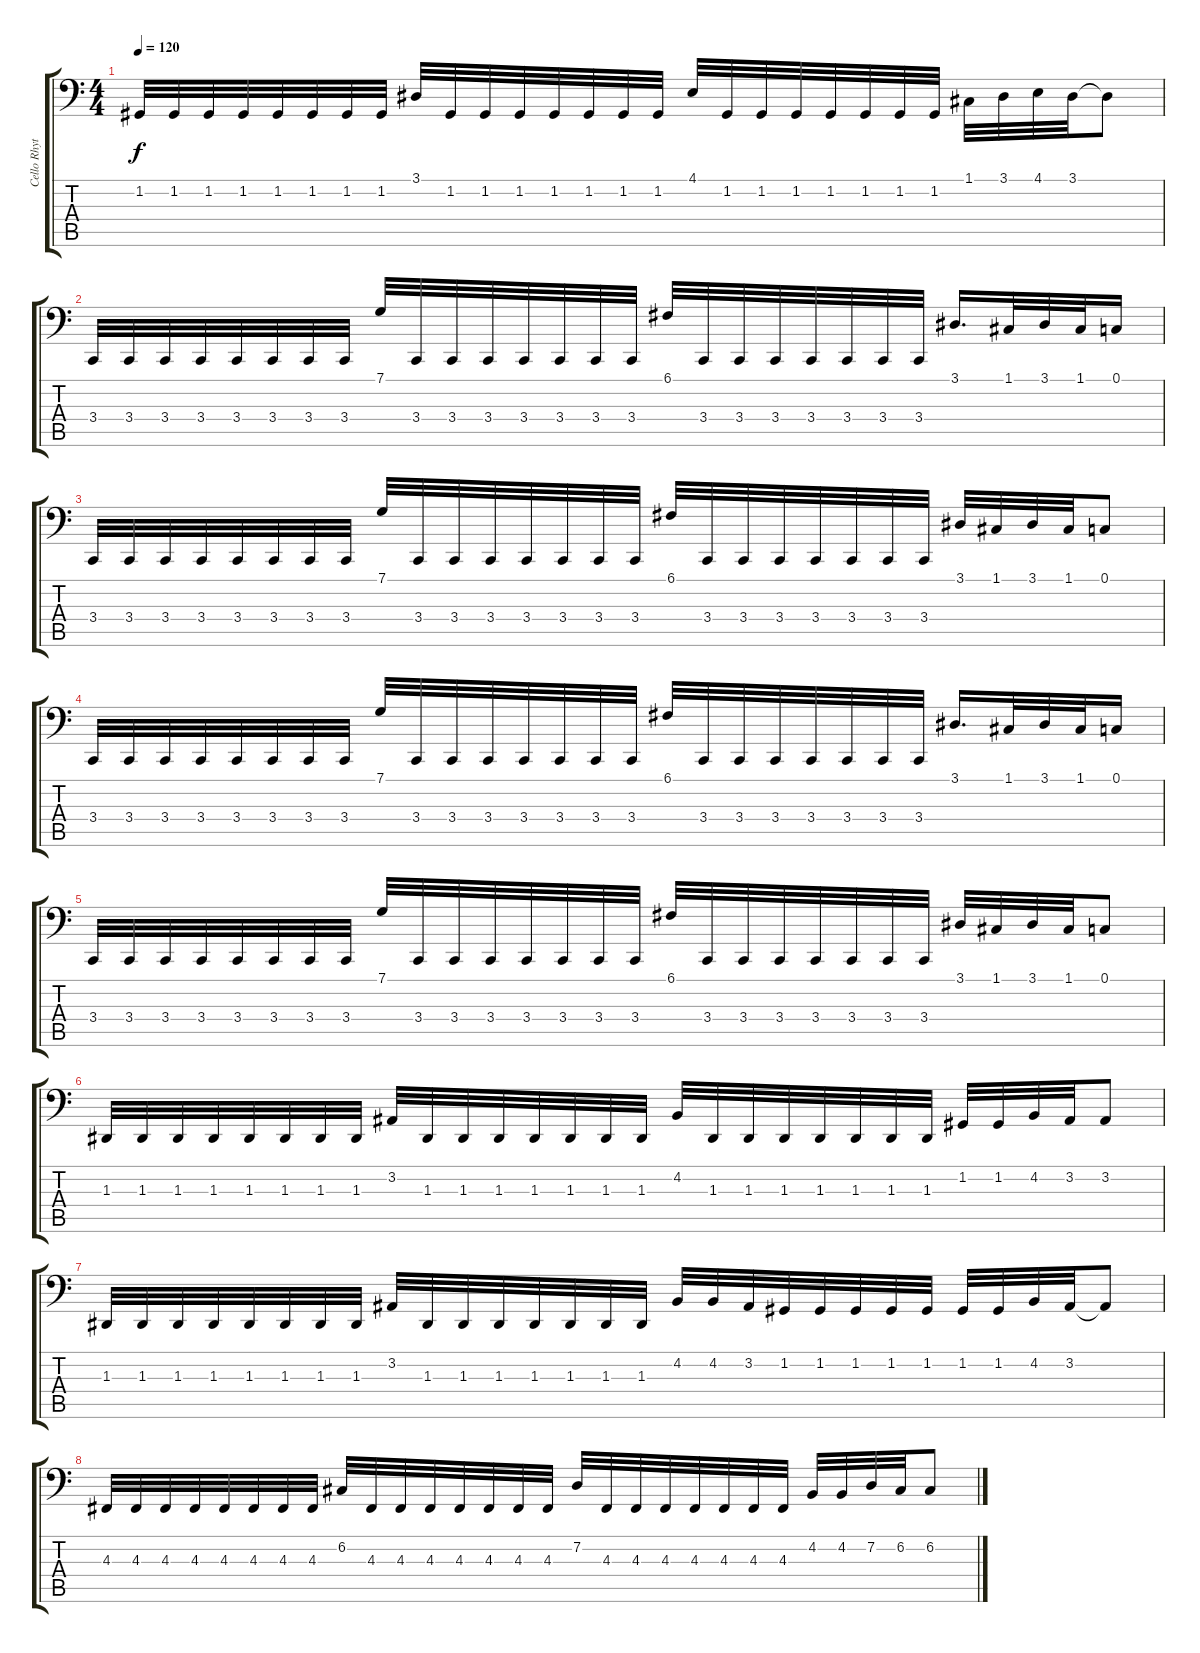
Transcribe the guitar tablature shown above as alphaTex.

\track ("Cello Rhythm 2" "Cello Rhyt") {instrument cello}
\staff {score tabs}
\tuning (C3 G2 D2 A1 E1 B0) {hide}
\ts (4 4)
\tempo 120
\clef f4
\ks c
1.2.32{dy f} 1.2.32 1.2.32 1.2.32 1.2.32 1.2.32 1.2.32 1.2.32 3.1.32 1.2.32 1.2.32 1.2.32 1.2.32 1.2.32 1.2.32 1.2.32 4.1.32 1.2.32 1.2.32 1.2.32 1.2.32 1.2.32 1.2.32 1.2.32 1.1.32 3.1.32 4.1.32 3.1.32 3.1{t}.8 |
3.4.32 3.4.32 3.4.32 3.4.32 3.4.32 3.4.32 3.4.32 3.4.32 7.1.32 3.4.32 3.4.32 3.4.32 3.4.32 3.4.32 3.4.32 3.4.32 6.1.32 3.4.32 3.4.32 3.4.32 3.4.32 3.4.32 3.4.32 3.4.32 3.1.16{d} 1.1.32 3.1.32 1.1.32 0.1.16 |
3.4.32 3.4.32 3.4.32 3.4.32 3.4.32 3.4.32 3.4.32 3.4.32 7.1.32 3.4.32 3.4.32 3.4.32 3.4.32 3.4.32 3.4.32 3.4.32 6.1.32 3.4.32 3.4.32 3.4.32 3.4.32 3.4.32 3.4.32 3.4.32 3.1.32 1.1.32 3.1.32 1.1.32 0.1.8 |
3.4.32 3.4.32 3.4.32 3.4.32 3.4.32 3.4.32 3.4.32 3.4.32 7.1.32 3.4.32 3.4.32 3.4.32 3.4.32 3.4.32 3.4.32 3.4.32 6.1.32 3.4.32 3.4.32 3.4.32 3.4.32 3.4.32 3.4.32 3.4.32 3.1.16{d} 1.1.32 3.1.32 1.1.32 0.1.16 |
3.4.32 3.4.32 3.4.32 3.4.32 3.4.32 3.4.32 3.4.32 3.4.32 7.1.32 3.4.32 3.4.32 3.4.32 3.4.32 3.4.32 3.4.32 3.4.32 6.1.32 3.4.32 3.4.32 3.4.32 3.4.32 3.4.32 3.4.32 3.4.32 3.1.32 1.1.32 3.1.32 1.1.32 0.1.8 |
1.3.32 1.3.32 1.3.32 1.3.32 1.3.32 1.3.32 1.3.32 1.3.32 3.2.32 1.3.32 1.3.32 1.3.32 1.3.32 1.3.32 1.3.32 1.3.32 4.2.32 1.3.32 1.3.32 1.3.32 1.3.32 1.3.32 1.3.32 1.3.32 1.2.32 1.2.32 4.2.32 3.2.32 3.2.8 |
1.3.32 1.3.32 1.3.32 1.3.32 1.3.32 1.3.32 1.3.32 1.3.32 3.2.32 1.3.32 1.3.32 1.3.32 1.3.32 1.3.32 1.3.32 1.3.32 4.2.32 4.2.32 3.2.32 1.2.32 1.2.32 1.2.32 1.2.32 1.2.32 1.2.32 1.2.32 4.2.32 3.2.32 3.2{t}.8 |
4.3.32 4.3.32 4.3.32 4.3.32 4.3.32 4.3.32 4.3.32 4.3.32 6.2.32 4.3.32 4.3.32 4.3.32 4.3.32 4.3.32 4.3.32 4.3.32 7.2.32 4.3.32 4.3.32 4.3.32 4.3.32 4.3.32 4.3.32 4.3.32 4.2.32 4.2.32 7.2.32 6.2.32 6.2.8
